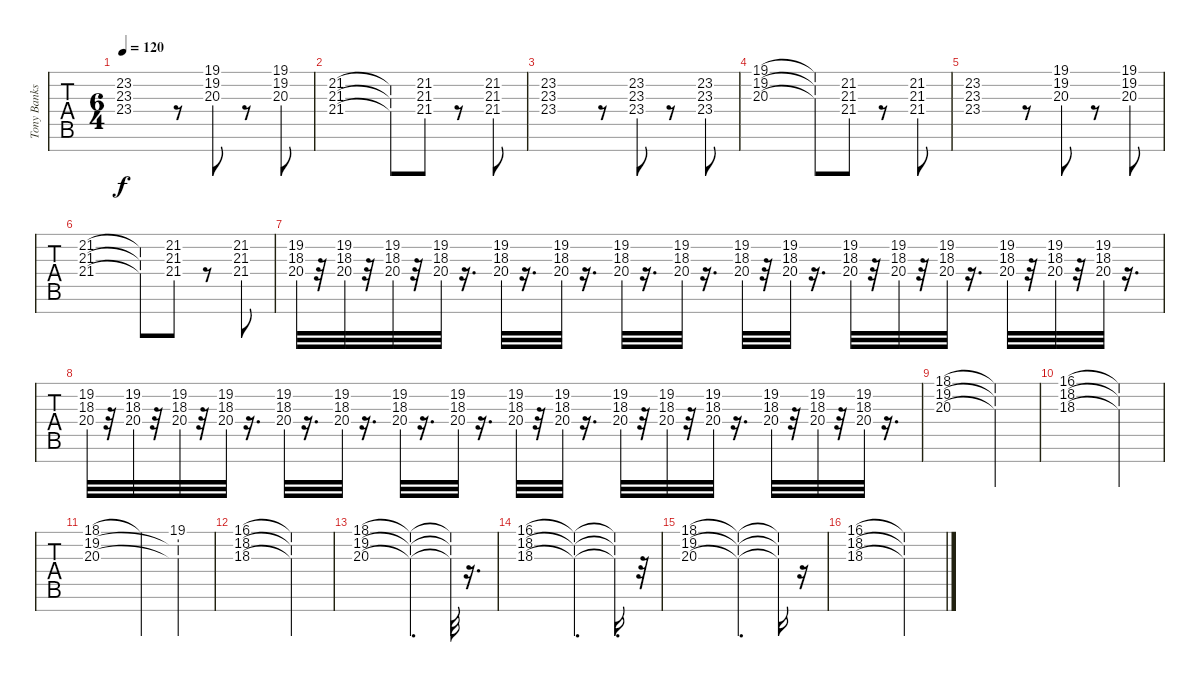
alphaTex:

\track ("Tony Banks" "Tony Banks") {instrument stringensemble1}
\staff {tabs}
\tuning (E4 B3 G3 D3 A2 E2 B1) {hide}
\ts (6 4)
\tempo 120
\clef g2
\ks c
(23.2 23.3 23.4).1{dy f} r.8 (19.1 19.2 20.3).8 r.8 (19.1 19.2 20.3).8 |
(21.2 21.3 21.4).1 (21.2{t} 21.3{t} 21.4{t}).8 (21.2 21.3 21.4).8 r.8 (21.2 21.3 21.4).8 |
(23.2 23.3 23.4).1 r.8 (23.2 23.3 23.4).8 r.8 (23.2 23.3 23.4).8 |
(19.1 19.2 20.3).1 (19.1{t} 19.2{t} 20.3{t}).8 (21.2 21.3 21.4).8 r.8 (21.2 21.3 21.4).8 |
(23.2 23.3 23.4).1 r.8 (19.1 19.2 20.3).8 r.8 (19.1 19.2 20.3).8 |
(21.2 21.3 21.4).1 (21.2{t} 21.3{t} 21.4{t}).8 (21.2 21.3 21.4).8 r.8 (21.2 21.3 21.4).8 |
(19.2 18.3 20.4).32 r.32 (19.2 18.3 20.4).32 r.32 (19.2 18.3 20.4).32 r.32 (19.2 18.3 20.4).32 r.16{d} (19.2 18.3 20.4).32 r.16{d} (19.2 18.3 20.4).32 r.16{d} (19.2 18.3 20.4).32 r.16{d} (19.2 18.3 20.4).32 r.16{d} (19.2 18.3 20.4).32 r.32 (19.2 18.3 20.4).32 r.16{d} (19.2 18.3 20.4).32 r.32 (19.2 18.3 20.4).32 r.32 (19.2 18.3 20.4).32 r.16{d} (19.2 18.3 20.4).32 r.32 (19.2 18.3 20.4).32 r.32 (19.2 18.3 20.4).32 r.16{d} |
(19.2 18.3 20.4).32 r.32 (19.2 18.3 20.4).32 r.32 (19.2 18.3 20.4).32 r.32 (19.2 18.3 20.4).32 r.16{d} (19.2 18.3 20.4).32 r.16{d} (19.2 18.3 20.4).32 r.16{d} (19.2 18.3 20.4).32 r.16{d} (19.2 18.3 20.4).32 r.16{d} (19.2 18.3 20.4).32 r.32 (19.2 18.3 20.4).32 r.16{d} (19.2 18.3 20.4).32 r.32 (19.2 18.3 20.4).32 r.32 (19.2 18.3 20.4).32 r.16{d} (19.2 18.3 20.4).32 r.32 (19.2 18.3 20.4).32 r.32 (19.2 18.3 20.4).32 r.16{d} |
(18.1 19.2 20.3).1 (18.1{t} 19.2{t} 20.3{t}).2 |
(16.1 18.2 18.3).1 (16.1{t} 18.2{t} 18.3{t}).2 |
(18.1 19.2 20.3).1 18.1{t}.4 (19.1 19.2{t} 20.3{t}).4 |
(16.1 18.2 18.3).1 (16.1{t} 18.2{t} 18.3{t}).2 |
(18.1 19.2 20.3).1 (18.1{t} 19.2{t} 20.3{t}).4{d} (18.1{t} 19.2{t} 20.3{t}).32 r.16{d} |
(16.1 18.2 18.3).1 (16.1{t} 18.2{t} 18.3{t}).4{d} (16.1{t} 18.2{t} 18.3{t}).16{d} r.32 |
(18.1 19.2 20.3).1 (18.1{t} 19.2{t} 20.3{t}).4{d} (18.1{t} 19.2{t} 20.3{t}).16 r.16 |
(16.1 18.2 18.3).1 (16.1{t} 18.2{t} 18.3{t}).2
